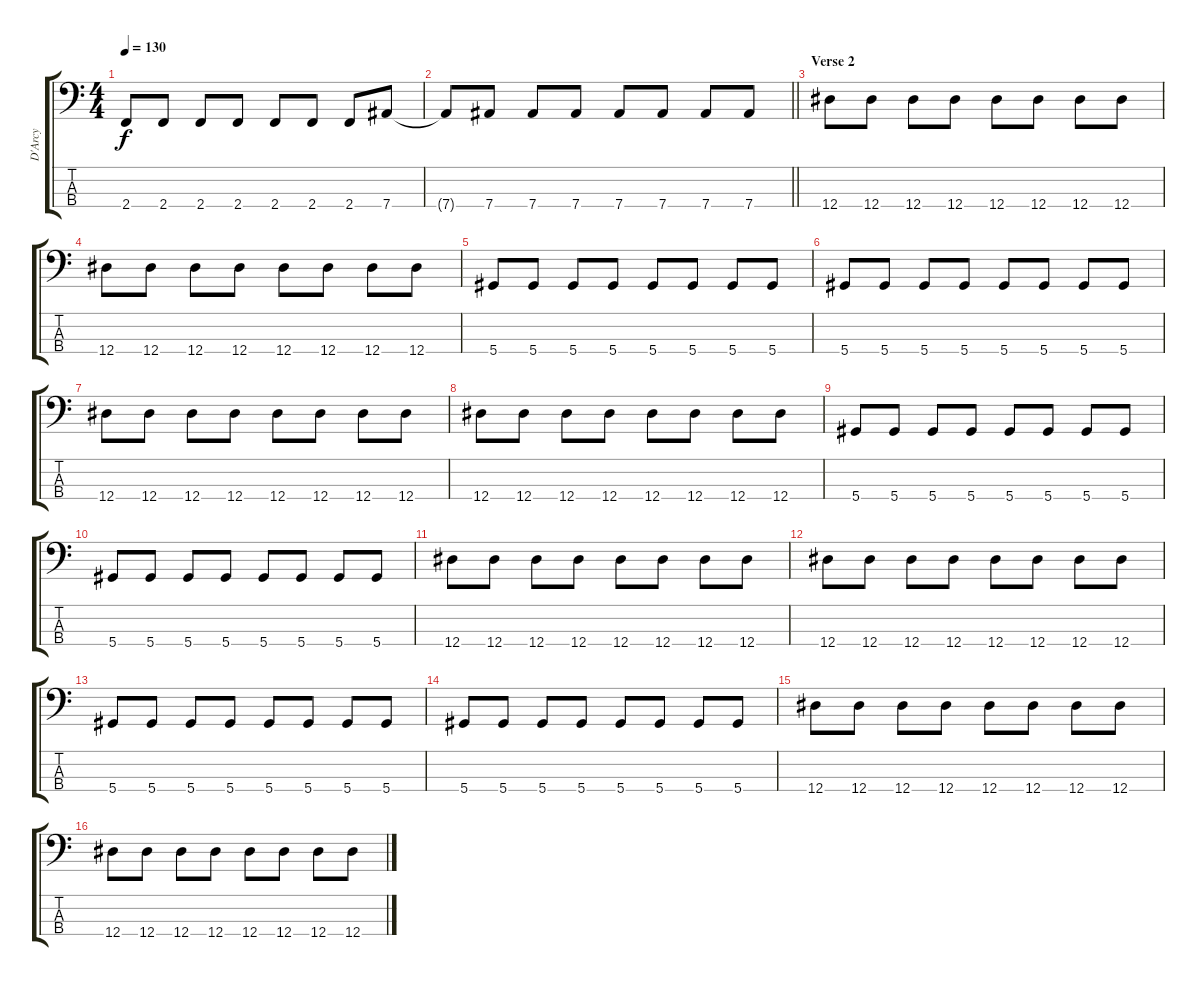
\track ("D'Arcy" "D'Arcy") {instrument electricbasspick}
\staff {score tabs}
\tuning (Gb2 Db2 Ab1 Eb1) {hide}
\ts (4 4)
\tempo 130
\clef f4
\ks c
2.4.8{dy f} 2.4.8 2.4.8 2.4.8 2.4.8 2.4.8 2.4.8 7.4.8 |
\barLineRight lightlight
7.4{t}.8 7.4.8 7.4.8 7.4.8 7.4.8 7.4.8 7.4.8 7.4.8 |
\section ("" "Verse 2")
12.4.8 12.4.8 12.4.8 12.4.8 12.4.8 12.4.8 12.4.8 12.4.8 |
12.4.8 12.4.8 12.4.8 12.4.8 12.4.8 12.4.8 12.4.8 12.4.8 |
5.4.8 5.4.8 5.4.8 5.4.8 5.4.8 5.4.8 5.4.8 5.4.8 |
5.4.8 5.4.8 5.4.8 5.4.8 5.4.8 5.4.8 5.4.8 5.4.8 |
12.4.8 12.4.8 12.4.8 12.4.8 12.4.8 12.4.8 12.4.8 12.4.8 |
12.4.8 12.4.8 12.4.8 12.4.8 12.4.8 12.4.8 12.4.8 12.4.8 |
5.4.8 5.4.8 5.4.8 5.4.8 5.4.8 5.4.8 5.4.8 5.4.8 |
5.4.8 5.4.8 5.4.8 5.4.8 5.4.8 5.4.8 5.4.8 5.4.8 |
12.4.8 12.4.8 12.4.8 12.4.8 12.4.8 12.4.8 12.4.8 12.4.8 |
12.4.8 12.4.8 12.4.8 12.4.8 12.4.8 12.4.8 12.4.8 12.4.8 |
5.4.8 5.4.8 5.4.8 5.4.8 5.4.8 5.4.8 5.4.8 5.4.8 |
5.4.8 5.4.8 5.4.8 5.4.8 5.4.8 5.4.8 5.4.8 5.4.8 |
12.4.8 12.4.8 12.4.8 12.4.8 12.4.8 12.4.8 12.4.8 12.4.8 |
12.4.8 12.4.8 12.4.8 12.4.8 12.4.8 12.4.8 12.4.8 12.4.8
